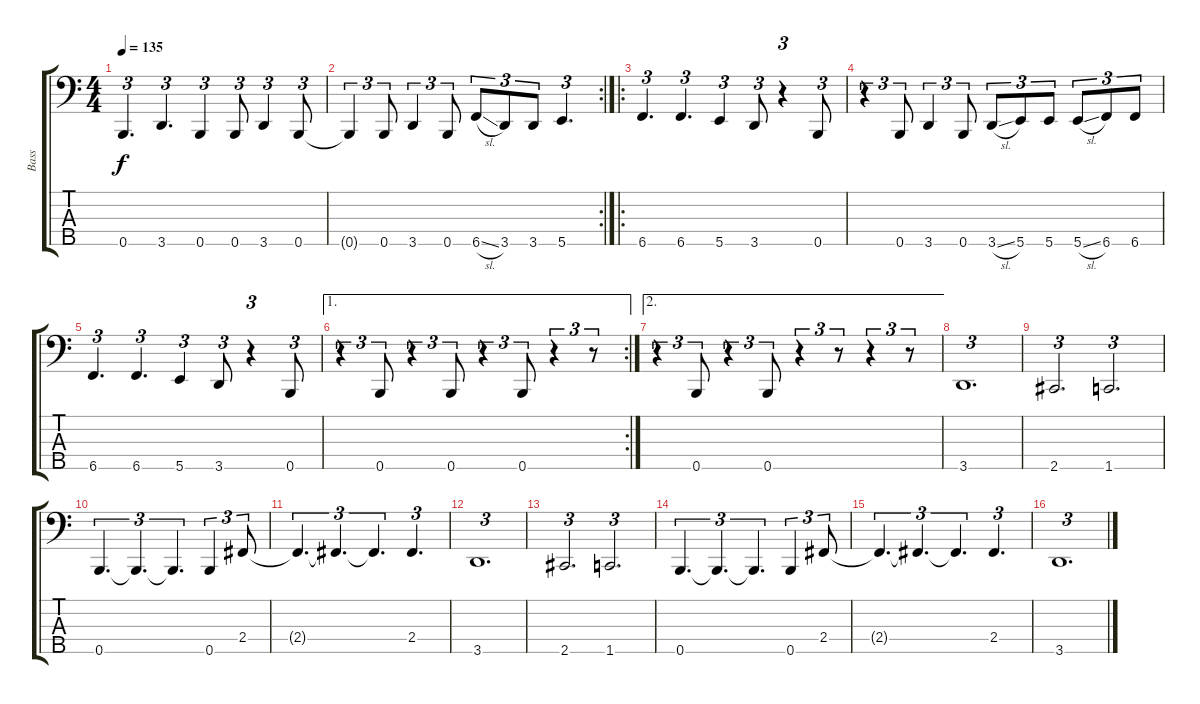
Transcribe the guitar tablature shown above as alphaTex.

\track ("Bass" "Bass") {instrument electricbasspick}
\staff {score tabs}
\tuning (G2 D2 A1 E1 B0) {hide}
\ts (4 4)
\tempo 135
\clef f4
\ks c
0.5.4{d tu (3 2) dy f} 3.5.4{d tu (3 2)} 0.5.4{tu (3 2)} 0.5.8{tu (3 2)} 3.5.4{tu (3 2)} 0.5.8{tu (3 2)} |
\rc 2
0.5{t}.4{tu (3 2)} 0.5.8{tu (3 2)} 3.5.4{tu (3 2)} 0.5.8{tu (3 2)} 6.5{sl}.8{tu (3 2)} 3.5.8{tu (3 2)} 3.5.8{tu (3 2)} 5.5.4{d tu (3 2)} |
\ro
6.5.4{d tu (3 2)} 6.5.4{d tu (3 2)} 5.5.4{tu (3 2)} 3.5.8{tu (3 2)} r.4{tu (3 2)} 0.5.8{tu (3 2)} |
r.4{tu (3 2)} 0.5.8{tu (3 2)} 3.5.4{tu (3 2)} 0.5.8{tu (3 2)} 3.5{sl}.8{tu (3 2)} 5.5.8{tu (3 2)} 5.5.8{tu (3 2)} 5.5{sl}.8{tu (3 2)} 6.5.8{tu (3 2)} 6.5.8{tu (3 2)} |
6.5.4{d tu (3 2)} 6.5.4{d tu (3 2)} 5.5.4{tu (3 2)} 3.5.8{tu (3 2)} r.4{tu (3 2)} 0.5.8{tu (3 2)} |
\ae 1
\rc 2
r.4{tu (3 2)} 0.5.8{tu (3 2)} r.4{tu (3 2)} 0.5.8{tu (3 2)} r.4{tu (3 2)} 0.5.8{tu (3 2)} r.4{tu (3 2)} r.8{tu (3 2)} |
\ae 2
r.4{tu (3 2)} 0.5.8{tu (3 2)} r.4{tu (3 2)} 0.5.8{tu (3 2)} r.4{tu (3 2)} r.8{tu (3 2)} r.4{tu (3 2)} r.8{tu (3 2)} |
3.5.1{d tu (3 2)} |
2.5.2{d tu (3 2)} 1.5.2{d tu (3 2)} |
0.5.4{d tu (3 2)} 0.5{t}.4{d tu (3 2)} 0.5{t}.4{d tu (3 2)} 0.5.4{tu (3 2)} 2.4.8{tu (3 2)} |
2.4{t}.4{d tu (3 2)} 2.4{t}.4{d tu (3 2)} 2.4{t}.4{d tu (3 2)} 2.4.4{d tu (3 2)} |
3.5.1{d tu (3 2)} |
2.5.2{d tu (3 2)} 1.5.2{d tu (3 2)} |
0.5.4{d tu (3 2)} 0.5{t}.4{d tu (3 2)} 0.5{t}.4{d tu (3 2)} 0.5.4{tu (3 2)} 2.4.8{tu (3 2)} |
2.4{t}.4{d tu (3 2)} 2.4{t}.4{d tu (3 2)} 2.4{t}.4{d tu (3 2)} 2.4.4{d tu (3 2)} |
3.5.1{d tu (3 2)}
